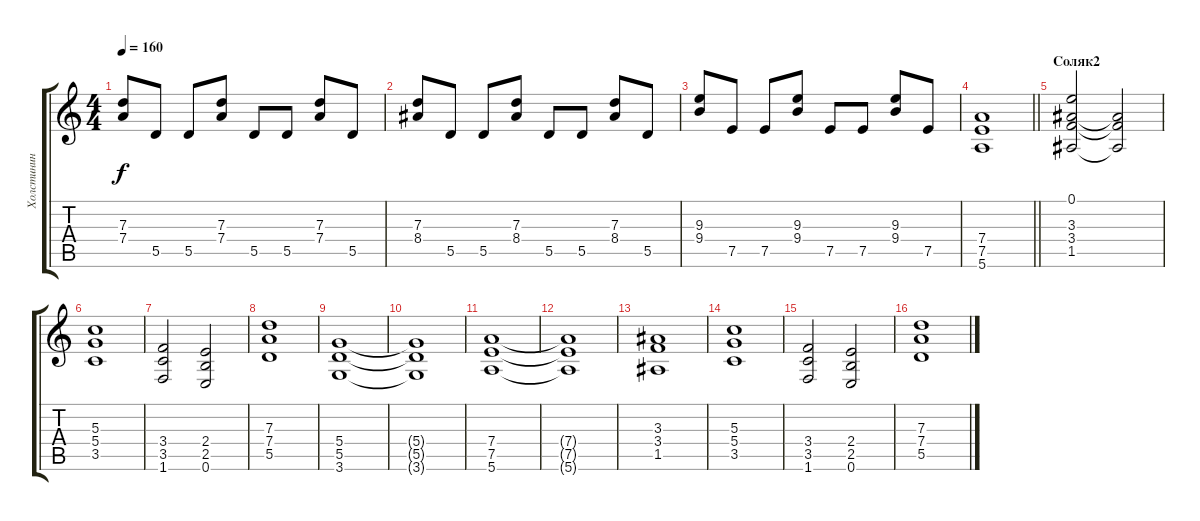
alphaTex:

\track ("Холстинин" "Холстинин") {instrument overdrivenguitar}
\staff {score tabs}
\tuning (E4 B3 G3 D3 A2 E2) {hide}
\ts (4 4)
\tempo 160
\clef g2
\ks c
(7.3 7.4).8{dy f} 5.5.8 5.5.8 (7.3 7.4).8 5.5.8 5.5.8 (7.3 7.4).8 5.5.8 |
(7.3 8.4).8 5.5.8 5.5.8 (7.3 8.4).8 5.5.8 5.5.8 (7.3 8.4).8 5.5.8 |
(9.3 9.4).8 7.5.8 7.5.8 (9.3 9.4).8 7.5.8 7.5.8 (9.3 9.4).8 7.5.8 |
\barLineRight lightlight
(7.4 7.5 5.6).1 |
\section ("" "Соляк2")
(0.1 3.3 3.4 1.5).2 (3.3{t} 3.4{t} 1.5{t}).2 |
(5.3 5.4 3.5).1 |
(3.4 3.5 1.6).2 (2.4 2.5 0.6).2 |
(7.3 7.4 5.5).1 |
(5.4 5.5 3.6).1 |
(5.4{t} 5.5{t} 3.6{t}).1 |
(7.4 7.5 5.6).1 |
(7.4{t} 7.5{t} 5.6{t}).1 |
(3.3 3.4 1.5).1 |
(5.3 5.4 3.5).1 |
(3.4 3.5 1.6).2 (2.4 2.5 0.6).2 |
(7.3 7.4 5.5).1
